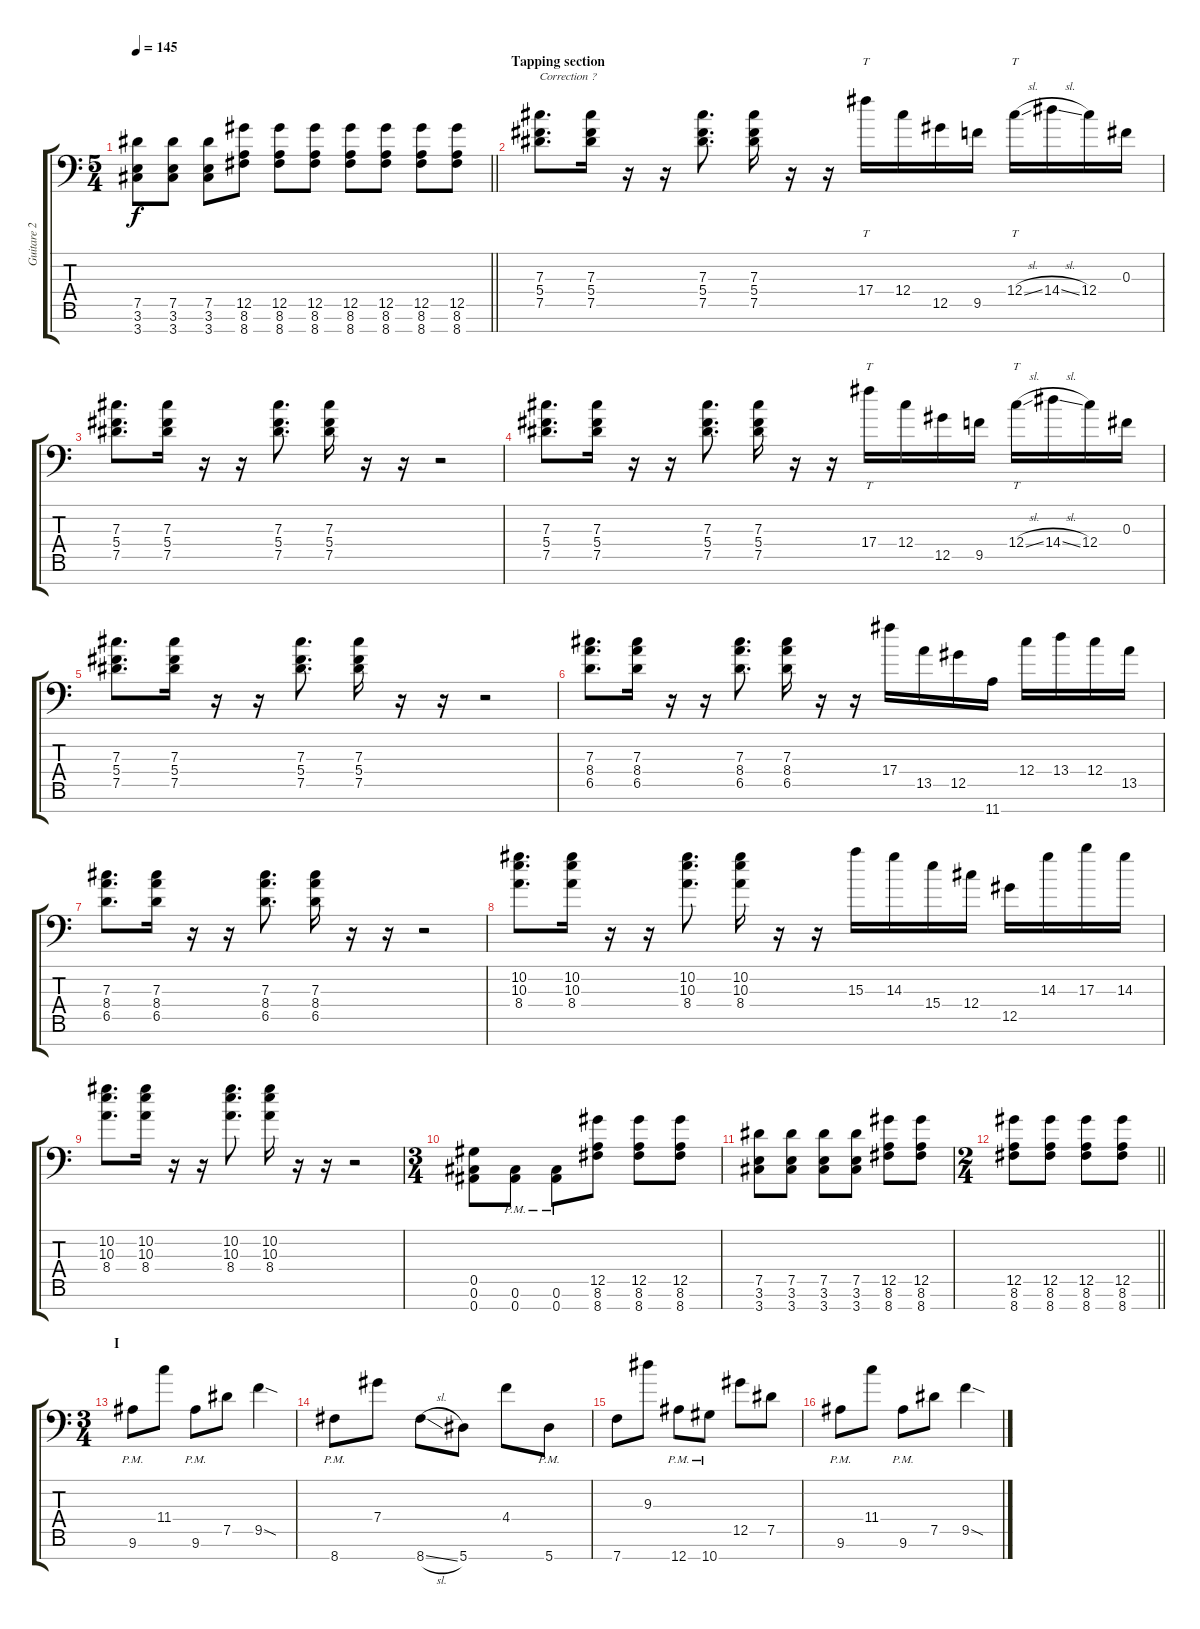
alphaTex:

\track ("Guitare 2 (Misha)" "Guitare 2 ") {instrument distortionguitar}
\staff {score tabs}
\tuning (Eb4 Bb3 Gb3 Db3 Ab2 Db2 Bb1) {hide}
\ts (5 4)
\tempo 145
\clef f4
\barLineRight lightlight
\ks c
(7.5 3.6 3.7).8{dy f} (7.5 3.6 3.7).8 (7.5 3.6 3.7).8 (12.5 8.6 8.7).8 (12.5 8.6 8.7).8 (12.5 8.6 8.7).8 (12.5 8.6 8.7).8 (12.5 8.6 8.7).8 (12.5 8.6 8.7).8 (12.5 8.6 8.7).8 |
\section ("" "Tapping section")
(7.3 5.4 7.5).8{d txt "Correction ?" volume 13 balance 2} (7.3 5.4 7.5).16 r.16 r.16 (7.3 5.4 7.5).8{d} (7.3 5.4 7.5).16 r.16 r.16 17.4.16{tt} 12.4.16 12.5.16 9.5.16 12.4{sl}.16{tt} 14.4{sl}.16 12.4.16 0.3.16 |
(7.3 5.4 7.5).8{d} (7.3 5.4 7.5).16 r.16 r.16 (7.3 5.4 7.5).8{d} (7.3 5.4 7.5).16 r.16 r.16 r.2 |
(7.3 5.4 7.5).8{d} (7.3 5.4 7.5).16 r.16 r.16 (7.3 5.4 7.5).8{d} (7.3 5.4 7.5).16 r.16 r.16 17.4.16{tt} 12.4.16 12.5.16 9.5.16 12.4{sl}.16{tt} 14.4{sl}.16 12.4.16 0.3.16 |
(7.3 5.4 7.5).8{d} (7.3 5.4 7.5).16 r.16 r.16 (7.3 5.4 7.5).8{d} (7.3 5.4 7.5).16 r.16 r.16 r.2 |
(7.3 8.4 6.5).8{d} (7.3 8.4 6.5).16 r.16 r.16 (7.3 8.4 6.5).8{d} (7.3 8.4 6.5).16 r.16 r.16 17.4.16 13.5.16 12.5.16 11.7.16 12.4.16 13.4.16 12.4.16 13.5.16 |
(7.3 8.4 6.5).8{d} (7.3 8.4 6.5).16 r.16 r.16 (7.3 8.4 6.5).8{d} (7.3 8.4 6.5).16 r.16 r.16 r.2 |
(10.2 10.3 8.4).8{d} (10.2 10.3 8.4).16 r.16 r.16 (10.2 10.3 8.4).8{d} (10.2 10.3 8.4).16 r.16 r.16 15.3.16 14.3.16 15.4.16 12.4.16 12.5.16 14.3.16 17.3.16 14.3.16 |
(10.2 10.3 8.4).8{d} (10.2 10.3 8.4).16 r.16 r.16 (10.2 10.3 8.4).8{d} (10.2 10.3 8.4).16 r.16 r.16 r.2 |
\ts (3 4)
(0.5 0.6 0.7).8{volume 13 balance 2} (0.6{pm} 0.7{pm}).8 (0.6{pm} 0.7{pm}).8 (12.5 8.6 8.7).8 (12.5 8.6 8.7).8 (12.5 8.6 8.7).8 |
(7.5 3.6 3.7).8 (7.5 3.6 3.7).8 (7.5 3.6 3.7).8 (7.5 3.6 3.7).8 (12.5 8.6 8.7).8 (12.5 8.6 8.7).8 |
\ts (2 4)
\barLineRight lightlight
(12.5 8.6 8.7).8 (12.5 8.6 8.7).8 (12.5 8.6 8.7).8 (12.5 8.6 8.7).8 |
\ts (3 4)
\section ("" "I")
9.6{pm}.8{volume 13} 11.4.8 9.6{pm}.8 7.5.8 9.5{sod}.4 |
8.7{pm}.8 7.4.8 8.7{sl}.8 5.7.8 4.4.8 5.7{pm}.8 |
7.7.8 9.3.8 12.7{pm}.8 10.7{pm}.8 12.5.8 7.5.8 |
9.6{pm}.8 11.4.8 9.6{pm}.8 7.5.8 9.5{sod}.4
